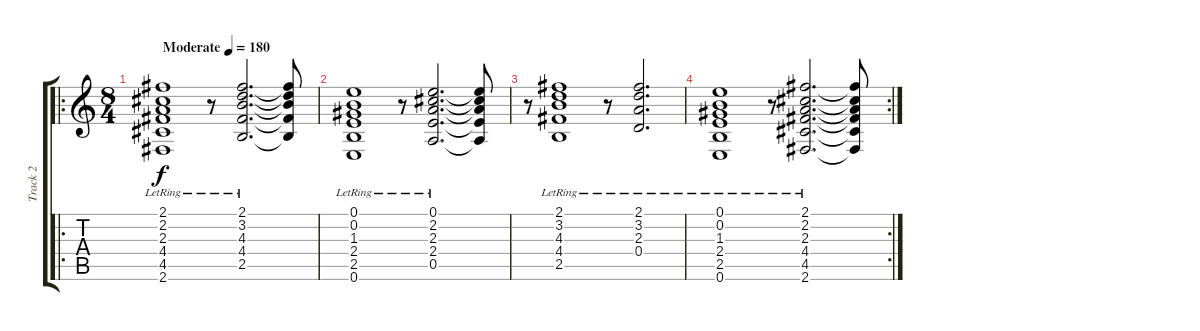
\track ("Track 2" "Track 2") {instrument acousticguitarsteel}
\staff {score tabs}
\tuning (E4 B3 G3 D3 A2 E2) {hide}
\ro
\ts (8 4)
\tempo (180 "Moderate")
\clef g2
\ks c
(2.1{lr} 2.2 2.3 4.4 4.5 2.6).1{dy f instrument acousticguitarsteel} r.8 (2.1{lr} 3.2{lr} 4.3{lr} 4.4{lr} 2.5{lr}).2{d} (2.1{t} 3.2{t} 4.3{t} 4.4{t} 2.5{t}).8 |
(0.1{lr} 0.2{lr} 1.3{lr} 2.4{lr} 2.5{lr} 0.6).1 r.8 (0.1{lr} 2.2{lr} 2.3{lr} 2.4{lr} 0.5{lr}).2{d} (0.1{t} 2.2{t} 2.3{t} 2.4{t} 0.5{t}).8 |
r.8 (2.1{lr} 3.2{lr} 4.3{lr} 4.4{lr} 2.5{lr}).1 r.8 (2.1{lr} 3.2{lr} 2.3{lr} 0.4{lr}).2{d} |
\rc 2
(0.1 0.2 1.3{lr} 2.4{lr} 2.5{lr} 0.6{lr}).1 r.8 (2.1{lr} 2.2{lr} 2.3{lr} 4.4{lr} 4.5{lr} 2.6{lr}).2{d} (2.1{t} 2.2{t} 2.3{t} 4.4{t} 4.5{t} 2.6{t}).8
